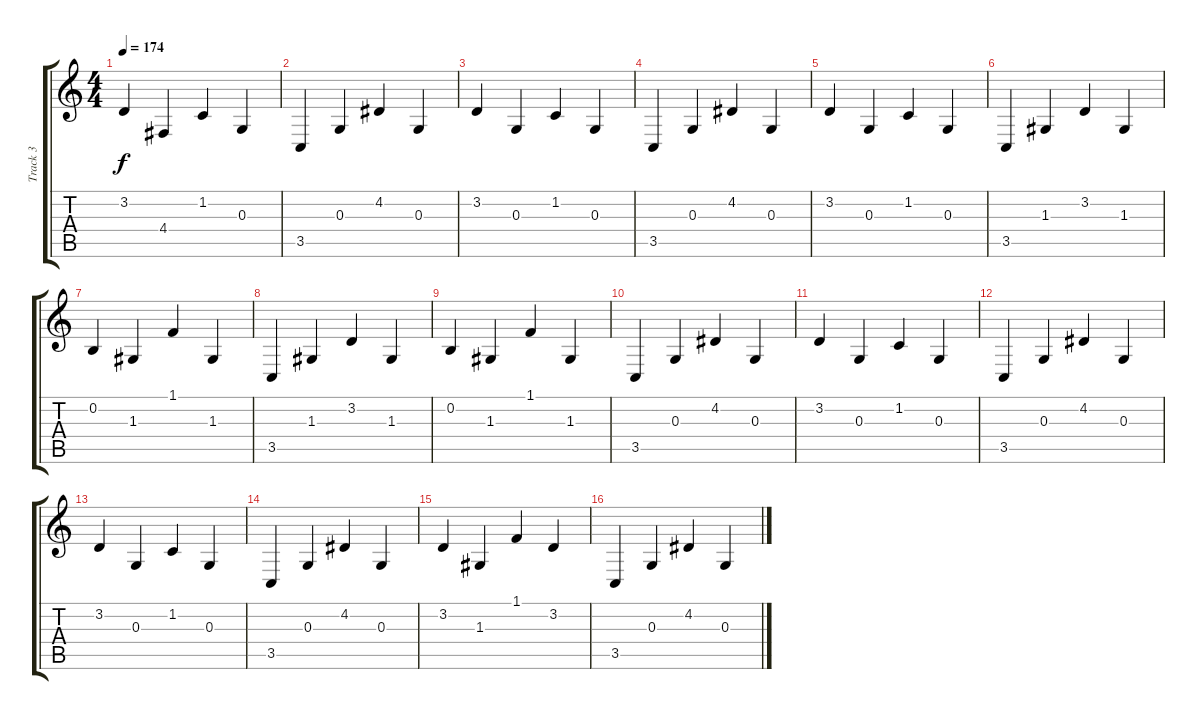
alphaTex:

\track ("Track 3" "Track 3") {instrument orchestralharp}
\staff {score tabs}
\tuning (E4 B3 G3 D3 A2 E2) {hide}
\ts (4 4)
\tempo 174
\clef g2
\ks c
3.2.4{dy f} 4.4.4 1.2.4 0.3.4 |
3.5.4 0.3.4 4.2.4 0.3.4 |
3.2.4 0.3.4 1.2.4 0.3.4 |
3.5.4 0.3.4 4.2.4 0.3.4 |
3.2.4 0.3.4 1.2.4 0.3.4 |
3.5.4 1.3.4 3.2.4 1.3.4 |
0.2.4 1.3.4 1.1.4 1.3.4 |
3.5.4 1.3.4 3.2.4 1.3.4 |
0.2.4 1.3.4 1.1.4 1.3.4 |
3.5.4 0.3.4 4.2.4 0.3.4 |
3.2.4 0.3.4 1.2.4 0.3.4 |
3.5.4 0.3.4 4.2.4 0.3.4 |
3.2.4 0.3.4 1.2.4 0.3.4 |
3.5.4 0.3.4 4.2.4 0.3.4 |
3.2.4 1.3.4 1.1.4 3.2.4 |
3.5.4 0.3.4 4.2.4 0.3.4
